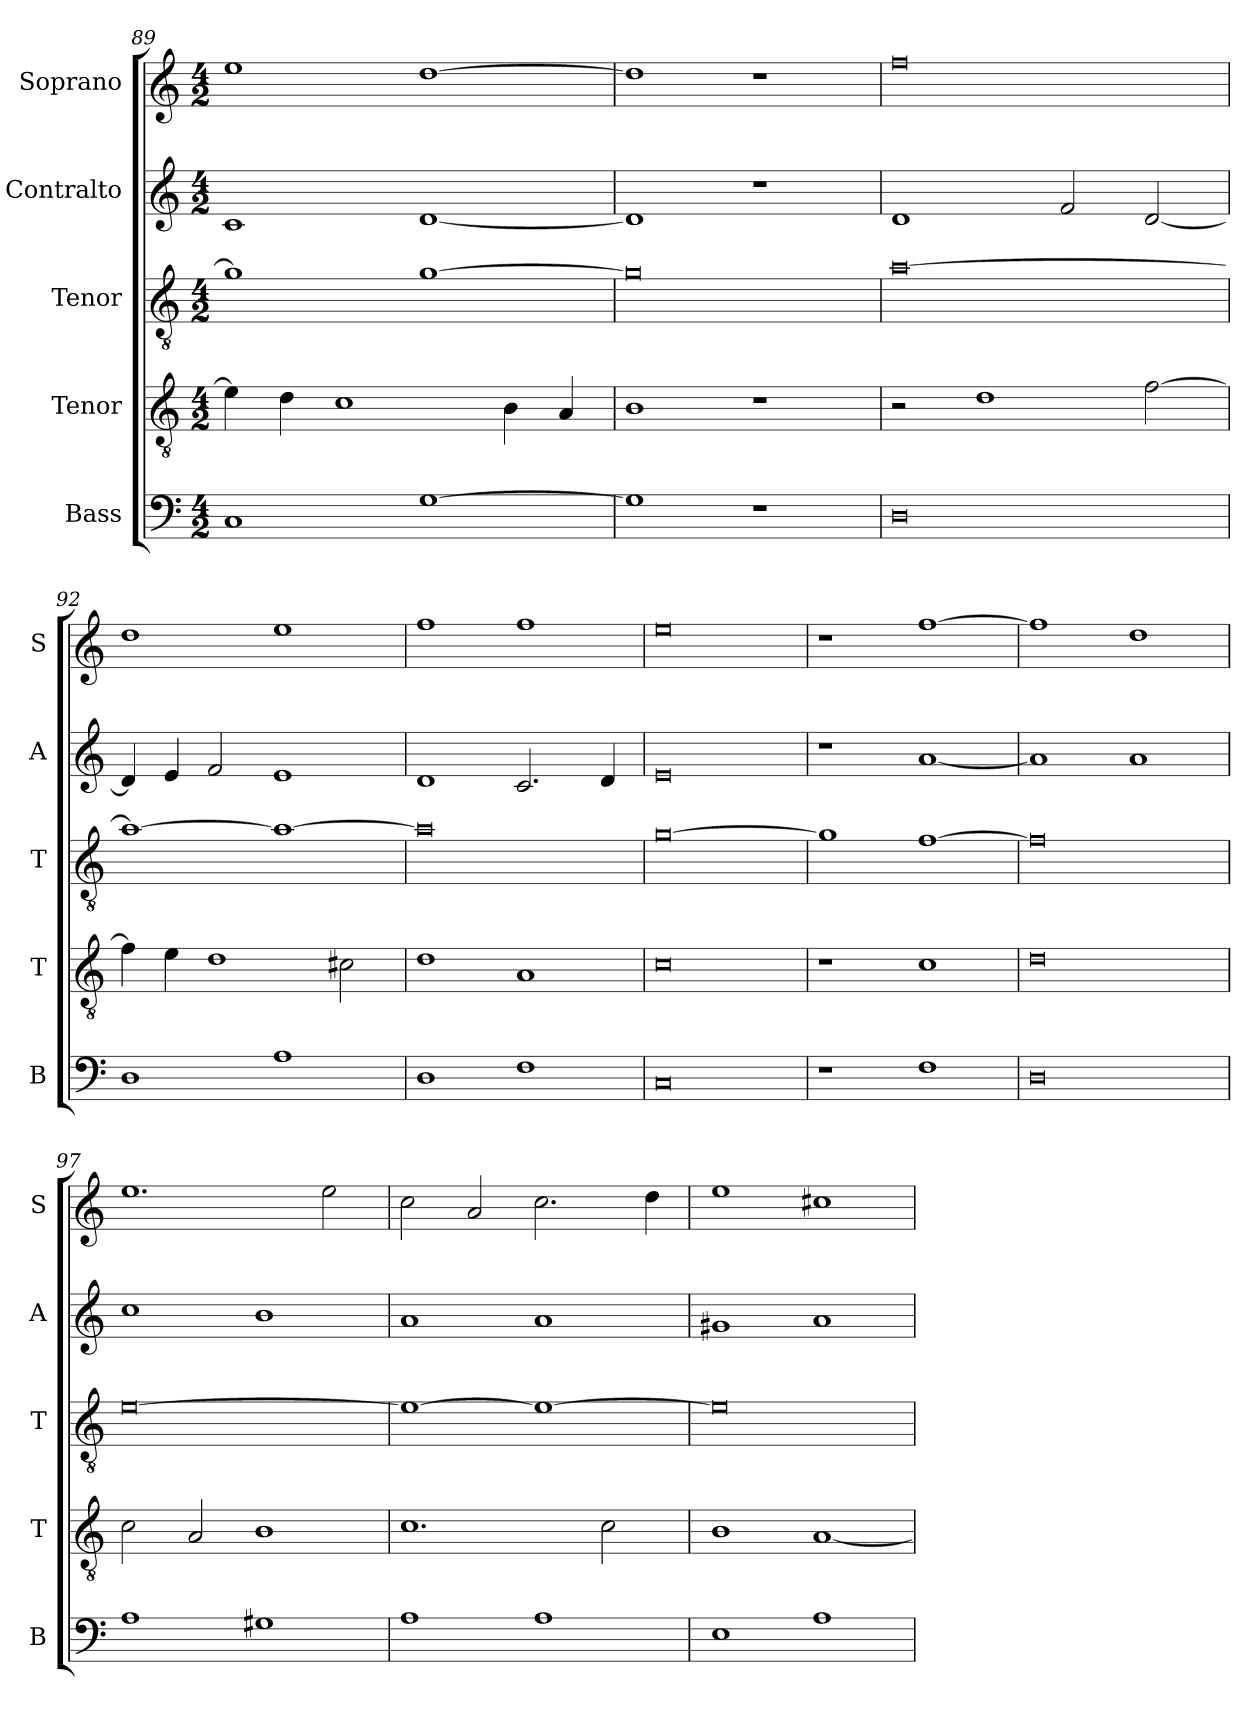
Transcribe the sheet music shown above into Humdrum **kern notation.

**kern	**kern	**kern	**kern	**kern
*part5	*part4	*part3	*part2	*part1
*staff5	*staff4	*staff3	*staff2	*staff1
*I"Bass	*I"Tenor	*I"Tenor	*I"Contralto	*I"Soprano
*I'B	*I'T	*I'T	*I'A	*I'S
*clefF4	*clefGv2	*clefGv2	*clefG2	*clefG2
*k[]	*k[]	*k[]	*k[]	*k[]
*G:mix	*G:mix	*G:mix	*G:mix	*G:mix
*M4/2	*M4/2	*M4/2	*M4/2	*M4/2
=89	=89	=89	=89	=89
1C	4e]	1g]	1c	1ee
.	4d	.	.	.
.	1c	.	.	.
[1G	.	[1g	[1d	[1dd
.	4B	.	.	.
.	4A	.	.	.
=90	=90	=90	=90	=90
1G]	1B	0g]	1d]	1dd]
1r	1r	.	1r	1r
=91	=91	=91	=91	=91
0D	2r	[0a	1d	0ff
.	1d	.	.	.
.	.	.	2f	.
.	[2f	.	[2d	.
=92	=92	=92	=92	=92
1D	4f]	1a_	4d]	1dd
.	4e	.	4e	.
.	1d	.	2f	.
1A	.	1a_	1e	1ee
.	2c#X	.	.	.
=93	=93	=93	=93	=93
1D	1d	0a]	1d	1ff
1F	1A	.	2.c	1ff
.	.	.	4d	.
=94	=94	=94	=94	=94
0C	0c	[0g	0e	0ee
=95	=95	=95	=95	=95
1r	1r	1g]	1r	1r
1F	1c	[1f	[1a	[1ff
=96	=96	=96	=96	=96
0D	0d	0f]	1a]	1ff]
.	.	.	1a	1dd
=97	=97	=97	=97	=97
1A	2c	[0e	1cc	1.ee
.	2A	.	.	.
1G#X	1B	.	1b	.
.	.	.	.	2ee
=98	=98	=98	=98	=98
1A	1.c	1e_	1a	2cc
.	.	.	.	2a
1A	.	1e_	1a	2.cc
.	2c	.	.	.
.	.	.	.	4dd
=99	=99	=99	=99	=99
1E	1B	0e]	1g#X	1ee
1A	[1A	.	1a	1cc#X
=	=	=	=	=
*-	*-	*-	*-	*-
